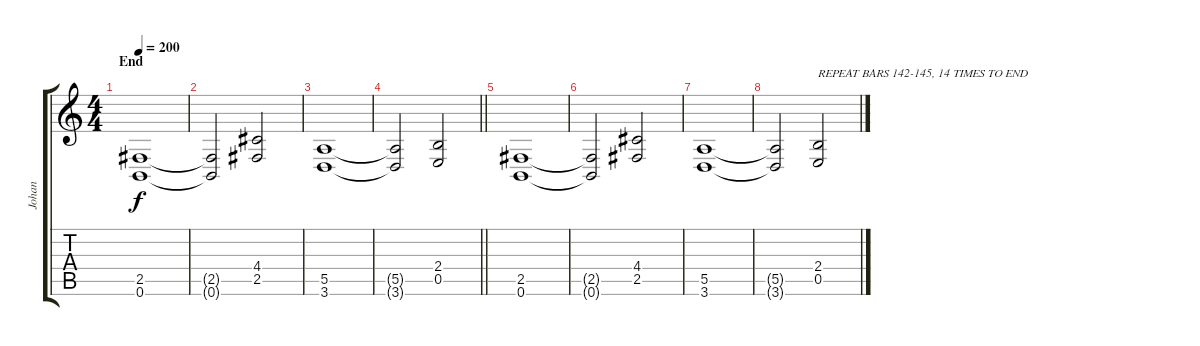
\track ("Johan" "Johan") {instrument distortionguitar}
\staff {score tabs}
\tuning (B3 Gb3 D3 A2 E2 B1) {hide}
\ts (4 4)
\section ("" "End")
\tempo 200
\clef g2
\ks c
(2.5 0.6).1{dy f} |
(2.5{t} 0.6{t}).2 (4.4 2.5).2 |
(5.5 3.6).1 |
\barLineRight lightlight
(5.5{t} 3.6{t}).2 (2.4 0.5).2 |
\section ("" "")
(2.5 0.6).1 |
(2.5{t} 0.6{t}).2 (4.4 2.5).2 |
(5.5 3.6).1 |
(5.5{t} 3.6{t}).2 (2.4 0.5).2{txt "REPEAT BARS 142-145, 14 TIMES TO END"}
